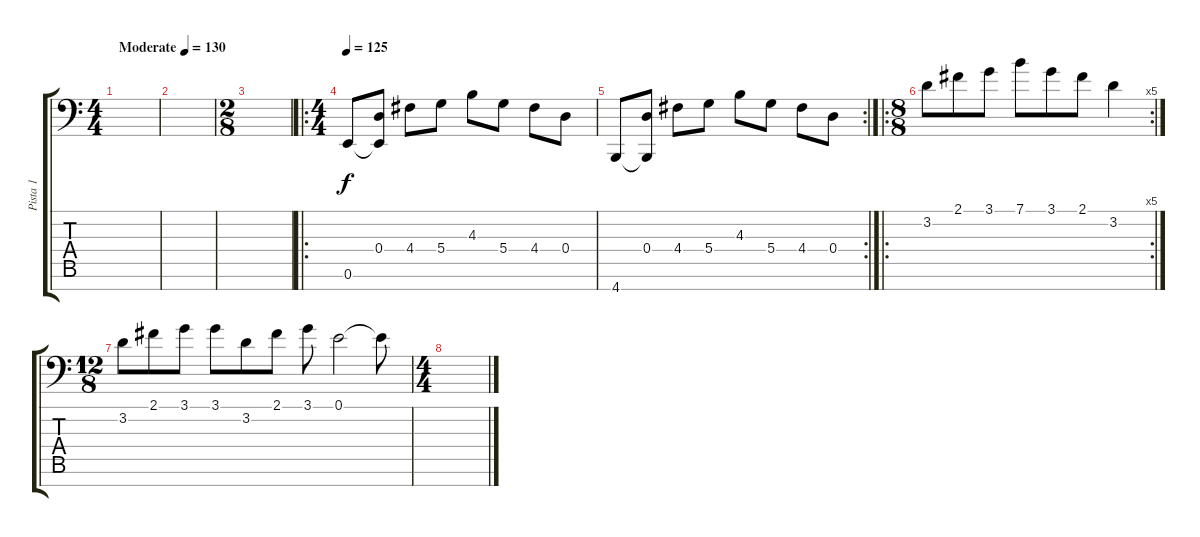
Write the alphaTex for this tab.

\track ("Pista 1" "Pista 1") {instrument acousticgrandpiano}
\staff {score tabs}
\tuning (E4 B3 G3 D3 A2 E2 G1) {hide}
\ts (4 4)
\tempo (130 "Moderate")
\clef f4
\ks c
|
|
\ts (2 8)
|
\ro
\ts (4 4)
\tempo 125
0.6.8 (0.4 0.6{t}).8 4.4.8 5.4.8 4.3.8 5.4.8 4.4.8 0.4.8 |
\rc 2
4.7.8 (0.4 4.7{t}).8 4.4.8 5.4.8 4.3.8 5.4.8 4.4.8 0.4.8 |
\ro
\rc 5
\ts (8 8)
3.2.8 2.1.8 3.1.8 7.1.8 3.1.8 2.1.8 3.2.4 |
\ts (12 8)
3.2.8 2.1.8 3.1.8 3.1.8 3.2.8 2.1.8 3.1.8 0.1.2 0.1{t}.8 |
\ts (4 4)
